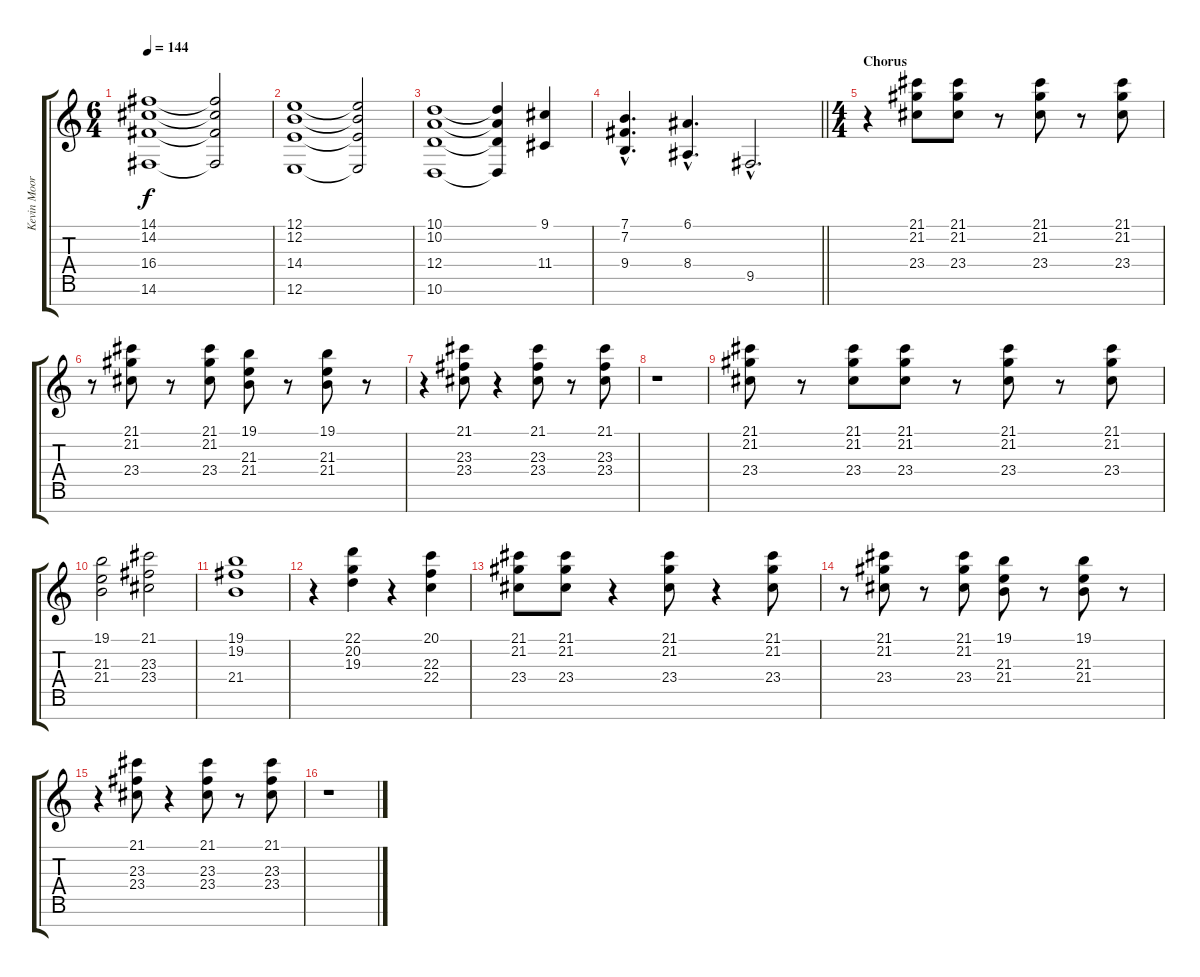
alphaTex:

\track ("Kevin Moore - keyboards" "Kevin Moor") {instrument stringensemble1}
\staff {score tabs}
\tuning (E4 B3 G3 D3 A2 E2 B1) {hide}
\ts (6 4)
\tempo 144
\clef g2
\ks c
(14.1 14.2 16.4 14.6).1{dy f} (14.1{t} 14.2{t} 16.4{t} 14.6{t}).2 |
(12.1 12.2 14.4 12.6).1 (12.1{t} 12.2{t} 14.4{t} 12.6{t}).2 |
(10.1 10.2 12.4 10.6).1 (10.1{t} 10.2{t} 12.4{t} 10.6{t}).4 (9.1 11.4).4 |
\barLineRight lightlight
(7.1{hac} 7.2{hac} 9.4{hac}).4{d} (6.1{hac} 8.4{hac}).4{d} 9.5{hac}.2{d} |
\ts (4 4)
\section ("" "Chorus")
r.4{instrument pad3polysynth} (21.1 21.2 23.4).8 (21.1 21.2 23.4).8 r.8 (21.1 21.2 23.4).8 r.8 (21.1 21.2 23.4).8 |
r.8 (21.1 21.2 23.4).8 r.8 (21.1 21.2 23.4).8 (19.1 21.3 21.4).8 r.8 (19.1 21.3 21.4).8 r.8 |
r.4 (21.1 23.3 23.4).8 r.4 (21.1 23.3 23.4).8 r.8 (21.1 23.3 23.4).8 |
r.1 |
(21.1 21.2 23.4).8 r.8 (21.1 21.2 23.4).8 (21.1 21.2 23.4).8 r.8 (21.1 21.2 23.4).8 r.8 (21.1 21.2 23.4).8 |
(19.1 21.3 21.4).2 (21.1 23.3 23.4).2 |
(19.1 19.2 21.4).1 |
r.4 (22.1 20.2 19.3).4 r.4 (20.1 22.3 22.4).4 |
(21.1 21.2 23.4).8 (21.1 21.2 23.4).8 r.4 (21.1 21.2 23.4).8 r.4 (21.1 21.2 23.4).8 |
r.8 (21.1 21.2 23.4).8 r.8 (21.1 21.2 23.4).8 (19.1 21.3 21.4).8 r.8 (19.1 21.3 21.4).8 r.8 |
r.4 (21.1 23.3 23.4).8 r.4 (21.1 23.3 23.4).8 r.8 (21.1 23.3 23.4).8 |
r.1
